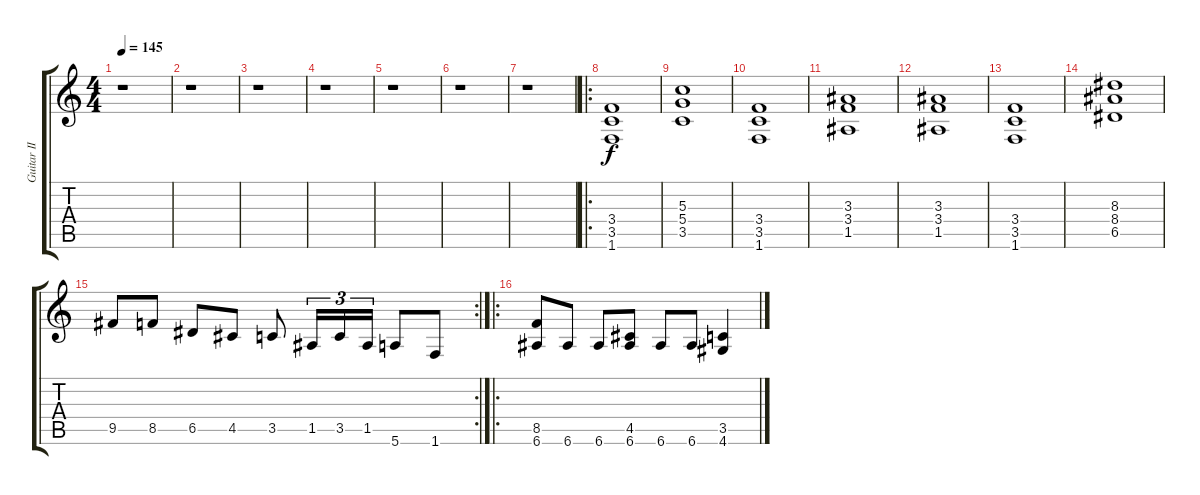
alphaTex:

\track ("Guitar II" "Guitar II") {instrument distortionguitar}
\staff {score tabs}
\tuning (E4 B3 G3 D3 A2 E2) {hide}
\ts (4 4)
\tempo 145
\clef g2
\ks c
r.1{dy f} |
r.1 |
r.1 |
r.1 |
r.1 |
r.1 |
r.1 |
\ro
(3.4 3.5 1.6).1 |
(5.3 5.4 3.5).1 |
(3.4 3.5 1.6).1 |
(3.3 3.4 1.5).1 |
(3.3 3.4 1.5).1 |
(3.4 3.5 1.6).1 |
(8.3 8.4 6.5).1 |
\rc 2
9.5.8 8.5.8 6.5.8 4.5.8 3.5.8 1.5.16{tu (3 2)} 3.5.16{tu (3 2)} 1.5.16{tu (3 2)} 5.6.8 1.6.8 |
\ro
(8.5 6.6).8 6.6.8 6.6.8 (4.5 6.6).8 6.6.8 6.6.8 (3.5 4.6).4
